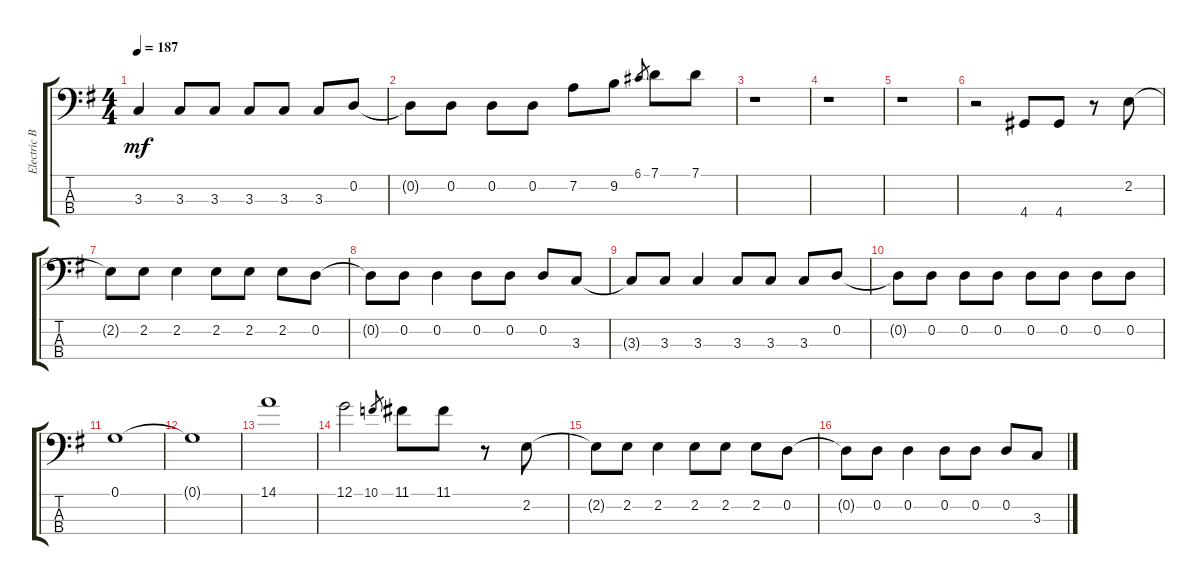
\track ("Electric Bass" "Electric B") {instrument electricbassfinger}
\staff {score tabs}
\tuning (G2 D2 A1 E1) {hide}
\ts (4 4)
\tempo 187
\clef f4
\ks g
3.3.4{dy mf} 3.3.8 3.3.8 3.3.8 3.3.8 3.3.8 0.2.8 |
0.2{t}.8 0.2.8 0.2.8 0.2.8 7.2.8 9.2.8 6.1.8{gr} 7.1.8 7.1.8 |
r.1 |
r.1 |
r.1 |
r.2 4.4.8 4.4.8 r.8 2.2.8 |
2.2{t}.8 2.2.8 2.2.4 2.2.8 2.2.8 2.2.8 0.2.8 |
0.2{t}.8 0.2.8 0.2.4 0.2.8 0.2.8 0.2.8 3.3.8 |
3.3{t}.8 3.3.8 3.3.4 3.3.8 3.3.8 3.3.8 0.2.8 |
0.2{t}.8 0.2.8 0.2.8 0.2.8 0.2.8 0.2.8 0.2.8 0.2.8 |
0.1.1 |
0.1{t}.1 |
14.1.1 |
12.1.2 10.1.8{gr} 11.1.8 11.1.8 r.8 2.2.8 |
2.2{t}.8 2.2.8 2.2.4 2.2.8 2.2.8 2.2.8 0.2.8 |
0.2{t}.8 0.2.8 0.2.4 0.2.8 0.2.8 0.2.8 3.3.8
